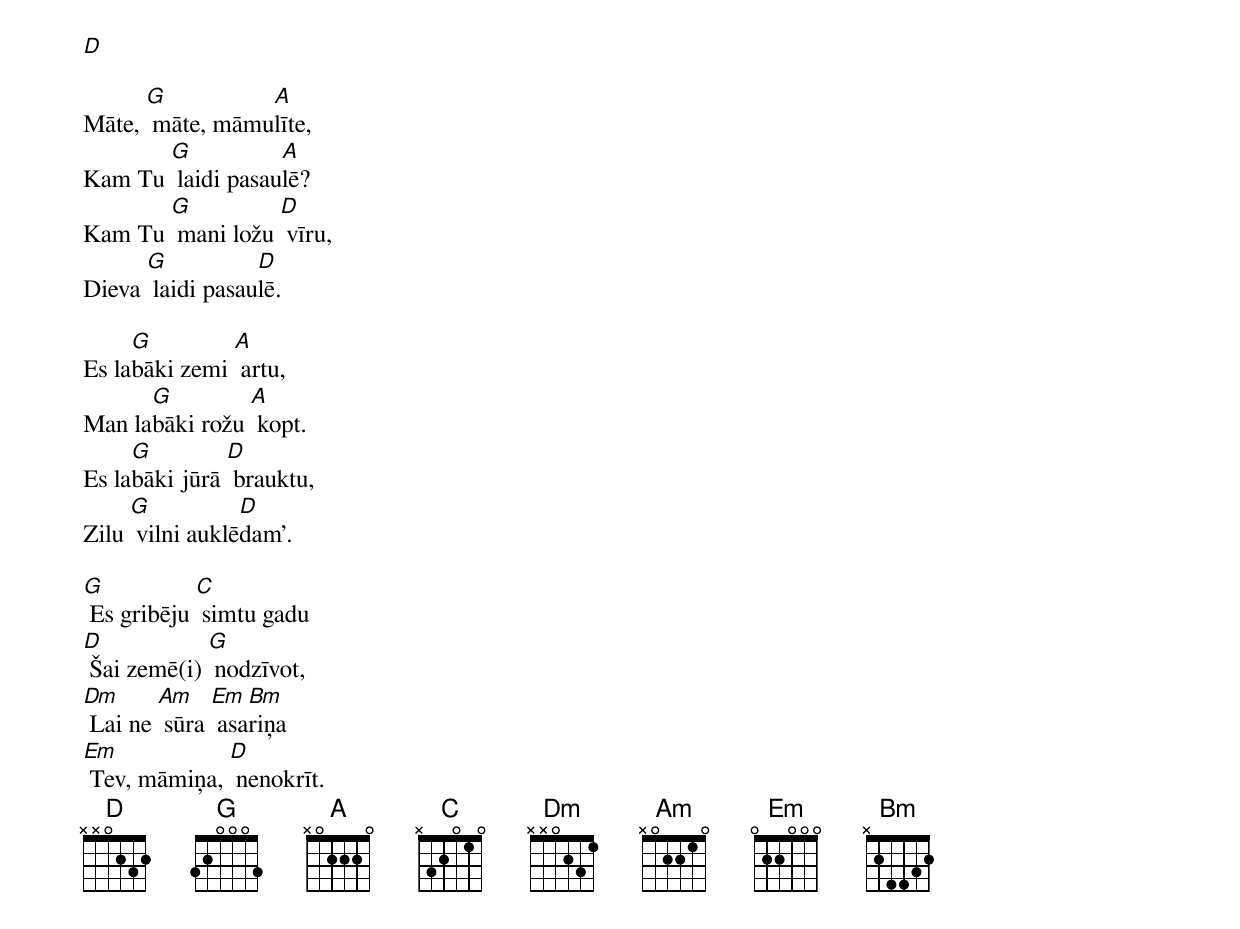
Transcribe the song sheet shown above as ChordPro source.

[D]

Māte, [G] māte, māmu[A]līte,
Kam Tu [G] laidi pasau[A]lē?
Kam Tu [G] mani ložu [D] vīru,
Dieva [G] laidi pasau[D]lē.

Es la[G]bāki zemi [A] artu,
Man la[G]bāki rožu [A] kopt.
Es la[G]bāki jūrā [D] brauktu,
Zilu [G] vilni auklē[D]dam’.

[G] Es gribēju [C] simtu gadu
[D] Šai zemē(i) [G] nodzīvot,
[Dm] Lai ne [Am] sūra [Em] asa[Bm]riņa
[Em] Tev, māmiņa, [D] nenokrīt.
